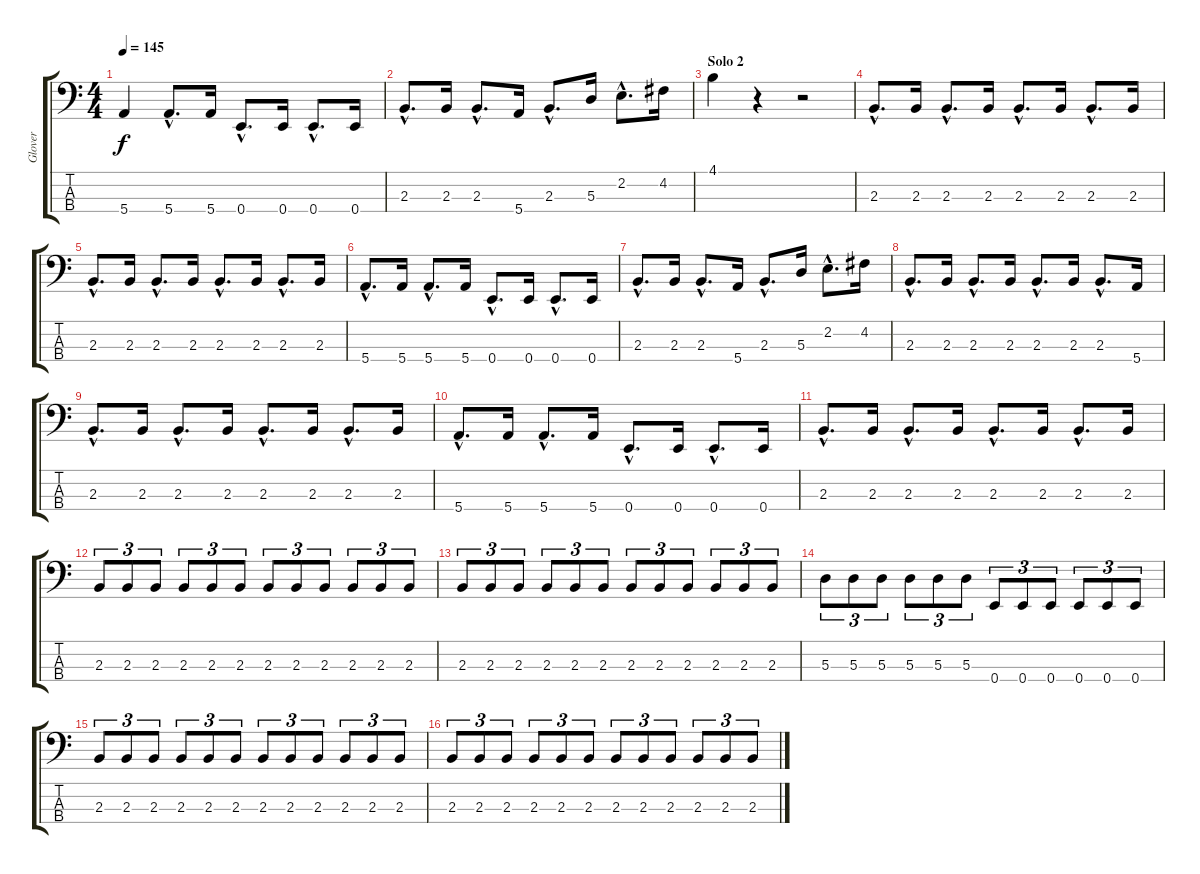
\track ("Glover" "Glover") {instrument electricbassfinger}
\staff {score tabs}
\tuning (G2 D2 A1 E1) {hide}
\ts (4 4)
\tempo 145
\clef f4
\ks c
5.4{t}.4{dy f} 5.4{hac}.8{d} 5.4.16 0.4{hac}.8{d} 0.4.16 0.4{hac}.8{d} 0.4.16 |
2.3{hac}.8{d} 2.3.16 2.3{hac}.8{d} 5.4.16 2.3{hac}.8{d} 5.3.16 2.2{hac}.8{d} 4.2.16 |
\section ("" "Solo 2")
4.1.4 r.4 r.2 |
2.3{hac}.8{d} 2.3.16 2.3{hac}.8{d} 2.3.16 2.3{hac}.8{d} 2.3.16 2.3{hac}.8{d} 2.3.16 |
2.3{hac}.8{d} 2.3.16 2.3{hac}.8{d} 2.3.16 2.3{hac}.8{d} 2.3.16 2.3{hac}.8{d} 2.3.16 |
5.4{hac}.8{d} 5.4.16 5.4{hac}.8{d} 5.4.16 0.4{hac}.8{d} 0.4.16 0.4{hac}.8{d} 0.4.16 |
2.3{hac}.8{d} 2.3.16 2.3{hac}.8{d} 5.4.16 2.3{hac}.8{d} 5.3.16 2.2{hac}.8{d} 4.2.16 |
2.3{hac}.8{d} 2.3.16 2.3{hac}.8{d} 2.3.16 2.3{hac}.8{d} 2.3.16 2.3{hac}.8{d} 5.4.16 |
2.3{hac}.8{d} 2.3.16 2.3{hac}.8{d} 2.3.16 2.3{hac}.8{d} 2.3.16 2.3{hac}.8{d} 2.3.16 |
5.4{hac}.8{d} 5.4.16 5.4{hac}.8{d} 5.4.16 0.4{hac}.8{d} 0.4.16 0.4{hac}.8{d} 0.4.16 |
2.3{hac}.8{d} 2.3.16 2.3{hac}.8{d} 2.3.16 2.3{hac}.8{d} 2.3.16 2.3{hac}.8{d} 2.3.16 |
2.3.8{tu (3 2)} 2.3.8{tu (3 2)} 2.3.8{tu (3 2)} 2.3.8{tu (3 2)} 2.3.8{tu (3 2)} 2.3.8{tu (3 2)} 2.3.8{tu (3 2)} 2.3.8{tu (3 2)} 2.3.8{tu (3 2)} 2.3.8{tu (3 2)} 2.3.8{tu (3 2)} 2.3.8{tu (3 2)} |
2.3.8{tu (3 2)} 2.3.8{tu (3 2)} 2.3.8{tu (3 2)} 2.3.8{tu (3 2)} 2.3.8{tu (3 2)} 2.3.8{tu (3 2)} 2.3.8{tu (3 2)} 2.3.8{tu (3 2)} 2.3.8{tu (3 2)} 2.3.8{tu (3 2)} 2.3.8{tu (3 2)} 2.3.8{tu (3 2)} |
5.3.8{tu (3 2)} 5.3.8{tu (3 2)} 5.3.8{tu (3 2)} 5.3.8{tu (3 2)} 5.3.8{tu (3 2)} 5.3.8{tu (3 2)} 0.4.8{tu (3 2)} 0.4.8{tu (3 2)} 0.4.8{tu (3 2)} 0.4.8{tu (3 2)} 0.4.8{tu (3 2)} 0.4.8{tu (3 2)} |
2.3.8{tu (3 2)} 2.3.8{tu (3 2)} 2.3.8{tu (3 2)} 2.3.8{tu (3 2)} 2.3.8{tu (3 2)} 2.3.8{tu (3 2)} 2.3.8{tu (3 2)} 2.3.8{tu (3 2)} 2.3.8{tu (3 2)} 2.3.8{tu (3 2)} 2.3.8{tu (3 2)} 2.3.8{tu (3 2)} |
2.3.8{tu (3 2)} 2.3.8{tu (3 2)} 2.3.8{tu (3 2)} 2.3.8{tu (3 2)} 2.3.8{tu (3 2)} 2.3.8{tu (3 2)} 2.3.8{tu (3 2)} 2.3.8{tu (3 2)} 2.3.8{tu (3 2)} 2.3.8{tu (3 2)} 2.3.8{tu (3 2)} 2.3.8{tu (3 2)}
